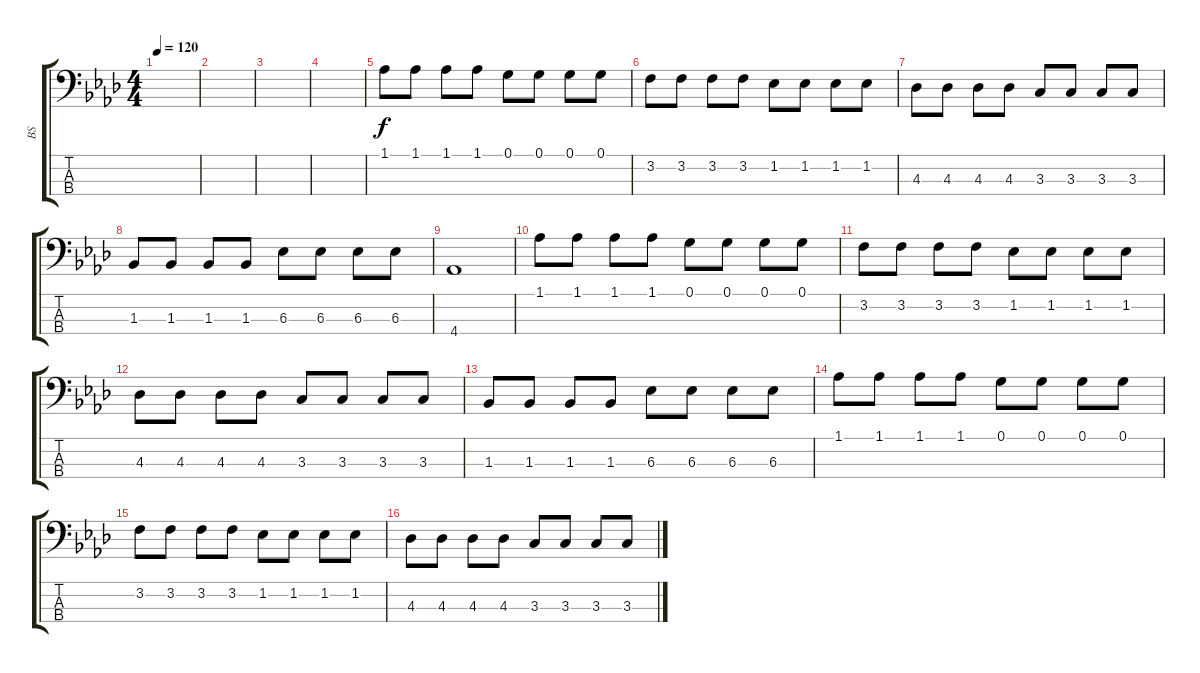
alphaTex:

\track ("BS" "BS") {instrument electricbassfinger}
\staff {score tabs}
\tuning (G2 D2 A1 E1) {hide}
\ts (4 4)
\tempo 120
\clef f4
\ks ab
|
|
|
|
1.1.8 1.1.8 1.1.8 1.1.8 0.1.8 0.1.8 0.1.8 0.1.8 |
3.2.8 3.2.8 3.2.8 3.2.8 1.2.8 1.2.8 1.2.8 1.2.8 |
4.3.8 4.3.8 4.3.8 4.3.8 3.3.8 3.3.8 3.3.8 3.3.8 |
1.3.8 1.3.8 1.3.8 1.3.8 6.3.8 6.3.8 6.3.8 6.3.8 |
4.4.1 |
1.1.8 1.1.8 1.1.8 1.1.8 0.1.8 0.1.8 0.1.8 0.1.8 |
3.2.8 3.2.8 3.2.8 3.2.8 1.2.8 1.2.8 1.2.8 1.2.8 |
4.3.8 4.3.8 4.3.8 4.3.8 3.3.8 3.3.8 3.3.8 3.3.8 |
1.3.8 1.3.8 1.3.8 1.3.8 6.3.8 6.3.8 6.3.8 6.3.8 |
1.1.8 1.1.8 1.1.8 1.1.8 0.1.8 0.1.8 0.1.8 0.1.8 |
3.2.8 3.2.8 3.2.8 3.2.8 1.2.8 1.2.8 1.2.8 1.2.8 |
4.3.8 4.3.8 4.3.8 4.3.8 3.3.8 3.3.8 3.3.8 3.3.8
